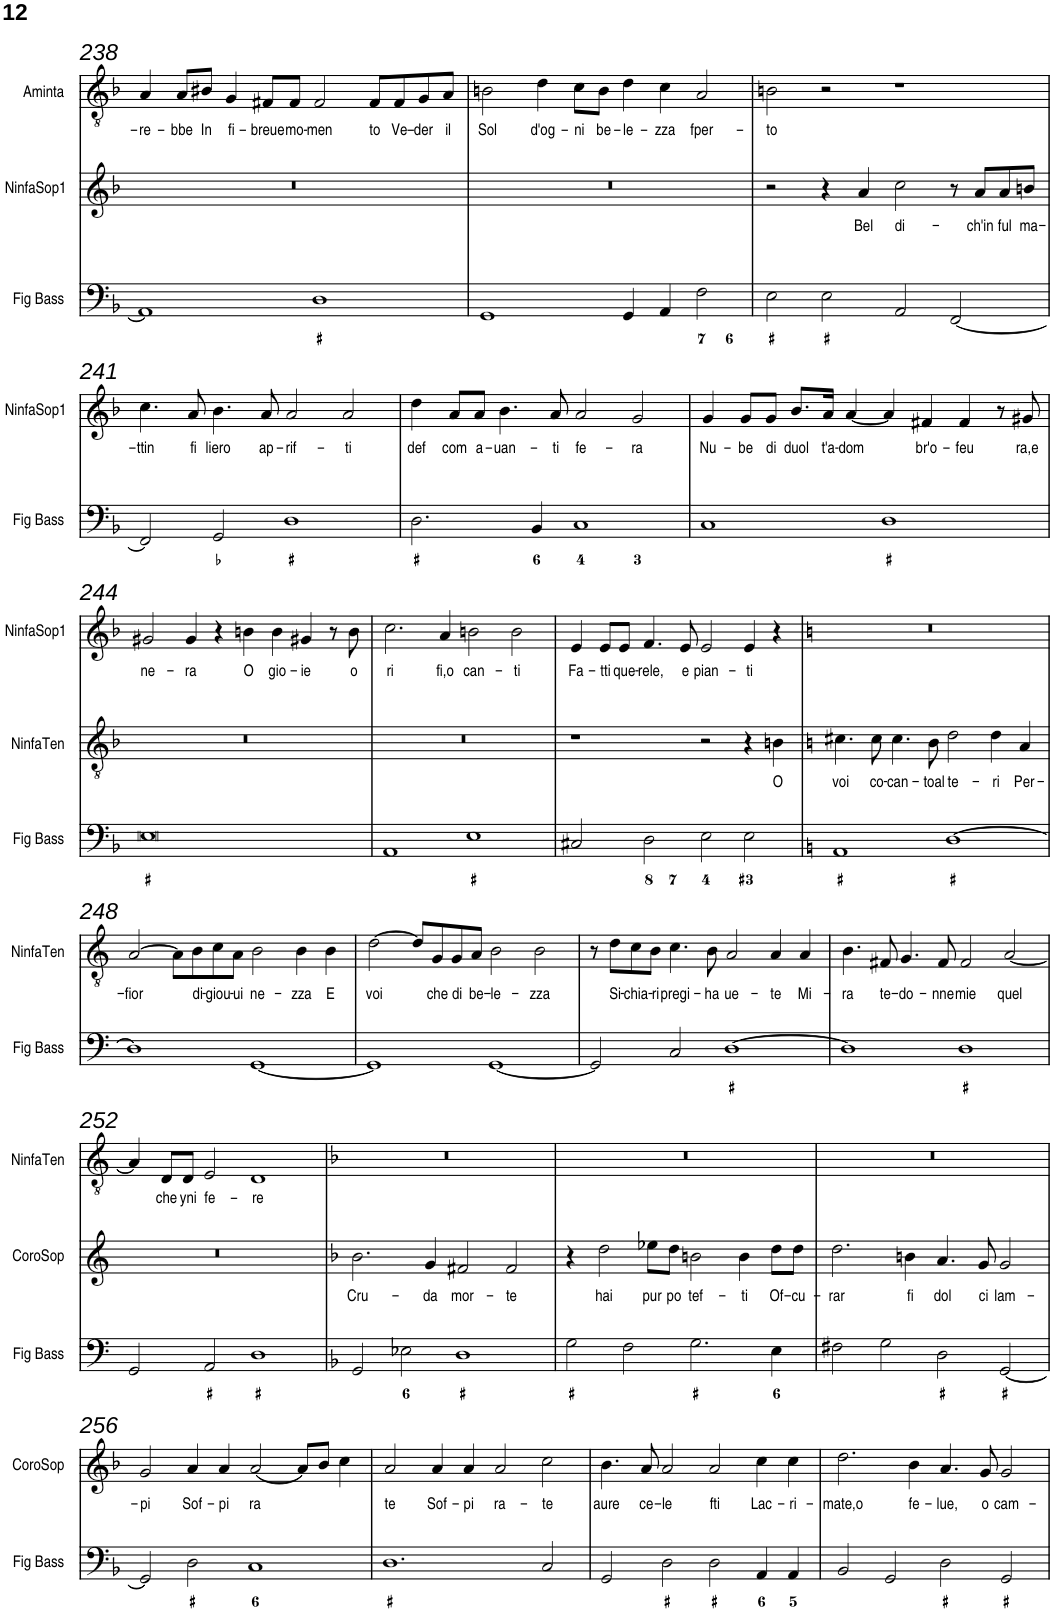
**kern	**kern	**text	**kern	**text	**kern	**text	**kern	**text
*part5	*part4	*part4	*part3	*part3	*part2	*part2	*part1	*part1
*staff5	*staff4	*staff4	*staff3	*staff3	*staff2	*staff2	*staff1	*staff1
*I"Fig Bass	*I"CoroSop	*	*I"NinfaTen	*	*I"NinfaSop1	*	*I"Aminta	*
*I'Fig Bass	*I'CoroSop	*	*I'NinfaTen	*	*I'NinfaSop1	*	*I'Aminta	*
!!LO:PB:g=z
*clefF4	*clefG2	*	*clefGv2	*	*clefG2	*	*clefGv2	*
*k[b-]	*k[b-]	*	*k[b-]	*	*k[b-]	*	*k[b-]	*
*M4/2	*M4/2	*	*M4/2	*	*M4/2	*	*M4/2	*
=238	=238	=238	=238	=238	=238	=238	=238	=238
!	!	!	!	!	!	!	!	!LO:LY:b
1AA]	0r	.	0r	.	0r	.	4A/	-re-
!	!	!	!	!	!	!	!	!LO:LY:b
.	.	.	.	.	.	.	8A/L	-bbe
!	!	!	!	!	!	!	!	!LO:LY:b
.	.	.	.	.	.	.	8B#X/J	In
!	!	!	!	!	!	!	!	!LO:LY:b
.	.	.	.	.	.	.	4G/	fi-
!	!	!	!	!	!	!	!	!LO:LY:b
.	.	.	.	.	.	.	8F#X/L	-breue
!	!	!	!	!	!	!	!	!LO:LY:b
.	.	.	.	.	.	.	8F#/J	mo-
!	!	!	!	!	!	!	!	!LO:LY:b
1D	.	.	.	.	.	.	2F#/	-men
!	!	!	!	!	!	!	!	!LO:LY:b
.	.	.	.	.	.	.	8F#/L	to
!	!	!	!	!	!	!	!	!LO:LY:b
.	.	.	.	.	.	.	8F#/	Ve-
!	!	!	!	!	!	!	!	!LO:LY:b
.	.	.	.	.	.	.	8G/	-der
!	!	!	!	!	!	!	!	!LO:LY:b
.	.	.	.	.	.	.	8A/J	il
=239	=239	=239	=239	=239	=239	=239	=239	=239
!	!	!	!	!	!	!	!	!LO:LY:b
1GG	0r	.	0r	.	0r	.	2Bn\	Sol
!	!	!	!	!	!	!	!	!LO:LY:b
.	.	.	.	.	.	.	4d\	d'og-
!	!	!	!	!	!	!	!	!LO:LY:b
.	.	.	.	.	.	.	8c\L	-ni
!	!	!	!	!	!	!	!	!LO:LY:b
.	.	.	.	.	.	.	8B\J	be-
!	!	!	!	!	!	!	!	!LO:LY:b
4GG/	.	.	.	.	.	.	4d\	-le-
!	!	!	!	!	!	!	!	!LO:LY:b
4AA/	.	.	.	.	.	.	4c\	-zza
!	!	!	!	!	!	!	!	!LO:LY:b
2F\	.	.	.	.	.	.	2A/	fper-
=240	=240	=240	=240	=240	=240	=240	=240	=240
!	!	!	!	!	!	!	!	!LO:LY:b
2E\	0r	.	0r	.	2r	.	2Bn\	-to
2E\	.	.	.	.	4r	.	2r	.
!	!	!	!	!	!	!LO:LY:b	!	!
.	.	.	.	.	4a/	Bel	.	.
!	!	!	!	!	!	!LO:LY:b	!	!
2AA/	.	.	.	.	2cc\	di-	1r	.
[2FF/	.	.	.	.	8r	.	.	.
!	!	!	!	!	!	!LO:LY:b	!	!
.	.	.	.	.	8a/L	-ch'in	.	.
!	!	!	!	!	!	!LO:LY:b	!	!
.	.	.	.	.	8a/	ful	.	.
!	!	!	!	!	!	!LO:LY:b	!	!
.	.	.	.	.	8bn/J	ma-	.	.
!!LO:LB:g=z
=241	=241	=241	=241	=241	=241	=241	=241	=241
!	!	!	!	!	!	!LO:LY:b	!	!
2FF/]	0r	.	0r	.	4.cc\	-ttin	0r	.
!	!	!	!	!	!	!LO:LY:b	!	!
.	.	.	.	.	8a/	fi	.	.
!	!	!	!	!	!	!LO:LY:b	!	!
2GG/	.	.	.	.	4.b-\	liero	.	.
!	!	!	!	!	!	!LO:LY:b	!	!
.	.	.	.	.	8a/	ap-	.	.
!	!	!	!	!	!	!LO:LY:b	!	!
1D	.	.	.	.	2a/	-rif-	.	.
!	!	!	!	!	!	!LO:LY:b	!	!
.	.	.	.	.	2a/	-ti	.	.
=242	=242	=242	=242	=242	=242	=242	=242	=242
!	!	!	!	!	!	!LO:LY:b	!	!
2.D\	0r	.	0r	.	4dd\	def	0r	.
!	!	!	!	!	!	!LO:LY:b	!	!
.	.	.	.	.	8a/L	com	.	.
!	!	!	!	!	!	!LO:LY:b	!	!
.	.	.	.	.	8a/J	a-	.	.
!	!	!	!	!	!	!LO:LY:b	!	!
.	.	.	.	.	4.b-\	-uan-	.	.
4BB-/	.	.	.	.	.	.	.	.
!	!	!	!	!	!	!LO:LY:b	!	!
.	.	.	.	.	8a/	-ti	.	.
!	!	!	!	!	!	!LO:LY:b	!	!
1C	.	.	.	.	2a/	fe-	.	.
!	!	!	!	!	!	!LO:LY:b	!	!
.	.	.	.	.	2g/	-ra	.	.
=243	=243	=243	=243	=243	=243	=243	=243	=243
!	!	!	!	!	!	!LO:LY:b	!	!
1C	0r	.	0r	.	4g/	Nu-	0r	.
!	!	!	!	!	!	!LO:LY:b	!	!
.	.	.	.	.	8g/L	-be	.	.
!	!	!	!	!	!	!LO:LY:b	!	!
.	.	.	.	.	8g/J	di	.	.
!	!	!	!	!	!	!LO:LY:b	!	!
.	.	.	.	.	8.b-/L	duol	.	.
!	!	!	!	!	!	!LO:LY:b	!	!
.	.	.	.	.	16a/Jk	t'a-	.	.
!	!	!	!	!	!	!LO:LY:b	!	!
.	.	.	.	.	[4a/	-dom	.	.
1D	.	.	.	.	4a/]	.	.	.
!	!	!	!	!	!	!LO:LY:b	!	!
.	.	.	.	.	4f#X/	br'o-	.	.
!	!	!	!	!	!	!LO:LY:b	!	!
.	.	.	.	.	4f#/	-feu	.	.
.	.	.	.	.	8r	.	.	.
!	!	!	!	!	!	!LO:LY:b	!	!
.	.	.	.	.	8g#X/	ra,e	.	.
!!LO:LB:g=z
=244	=244	=244	=244	=244	=244	=244	=244	=244
!	!	!	!	!	!	!LO:LY:b	!	!
0E	0r	.	0r	.	2g#X/	ne-	0r	.
!	!	!	!	!	!	!LO:LY:b	!	!
.	.	.	.	.	4g#/	-ra	.	.
.	.	.	.	.	4r	.	.	.
!	!	!	!	!	!	!LO:LY:b	!	!
.	.	.	.	.	4bn\	O	.	.
!	!	!	!	!	!	!LO:LY:b	!	!
.	.	.	.	.	4b\	gio-	.	.
!	!	!	!	!	!	!LO:LY:b	!	!
.	.	.	.	.	4g#X/	-ie	.	.
.	.	.	.	.	8r	.	.	.
!	!	!	!	!	!	!LO:LY:b	!	!
.	.	.	.	.	8b\	o	.	.
=245	=245	=245	=245	=245	=245	=245	=245	=245
!	!	!	!	!	!	!LO:LY:b	!	!
1AA	0r	.	0r	.	2.cc\	ri	0r	.
!	!	!	!	!	!	!LO:LY:b	!	!
.	.	.	.	.	4a/	fi,o	.	.
!	!	!	!	!	!	!LO:LY:b	!	!
1E	.	.	.	.	2bn\	can-	.	.
!	!	!	!	!	!	!LO:LY:b	!	!
.	.	.	.	.	2b\	-ti	.	.
=246	=246	=246	=246	=246	=246	=246	=246	=246
!	!	!	!	!	!	!LO:LY:b	!	!
2C#X/	0r	.	1r	.	4e/	Fa-	0r	.
!	!	!	!	!	!	!LO:LY:b	!	!
.	.	.	.	.	8e/L	-tti	.	.
!	!	!	!	!	!	!LO:LY:b	!	!
.	.	.	.	.	8e/J	que-	.	.
!	!	!	!	!	!	!LO:LY:b	!	!
2D\	.	.	.	.	4.f/	-rele,	.	.
!	!	!	!	!	!	!LO:LY:b	!	!
.	.	.	.	.	8e/	e	.	.
!	!	!	!	!	!	!LO:LY:b	!	!
2E\	.	.	2r	.	2e/	pian-	.	.
!	!	!	!	!	!	!LO:LY:b	!	!
2E\	.	.	4r	.	4e/	-ti	.	.
!	!	!	!	!LO:LY:b	!	!	!	!
.	.	.	4Bn\	O	4r	.	.	.
=247	=247	=247	=247	=247	=247	=247	=247	=247
*k[]	*k[]	*	*k[]	*	*k[]	*	*k[]	*
!	!	!	!	!LO:LY:b	!	!	!	!
1AA	0r	.	4.c#X\	voi	0r	.	0r	.
!	!	!	!	!LO:LY:b	!	!	!	!
.	.	.	8c#\	co-	.	.	.	.
!	!	!	!	!LO:LY:b	!	!	!	!
.	.	.	4.c#\	-can-	.	.	.	.
!	!	!	!	!LO:LY:b	!	!	!	!
.	.	.	8B\	-toal	.	.	.	.
!	!	!	!	!LO:LY:b	!	!	!	!
[1D	.	.	2d\	te-	.	.	.	.
!	!	!	!	!LO:LY:b	!	!	!	!
.	.	.	4d\	-ri	.	.	.	.
!	!	!	!	!LO:LY:b	!	!	!	!
.	.	.	4A/	Per-	.	.	.	.
!!LO:LB:g=z
=248	=248	=248	=248	=248	=248	=248	=248	=248
!	!	!	!	!LO:LY:b	!	!	!	!
1D]	0r	.	[2A/	-fior	0r	.	0r	.
.	.	.	8A\L]	.	.	.	.	.
!	!	!	!	!LO:LY:b	!	!	!	!
.	.	.	8B\	di-	.	.	.	.
!	!	!	!	!LO:LY:b	!	!	!	!
.	.	.	8c\	-giou-	.	.	.	.
!	!	!	!	!LO:LY:b	!	!	!	!
.	.	.	8A\J	-ui	.	.	.	.
!	!	!	!	!LO:LY:b	!	!	!	!
[1GG	.	.	2B\	ne-	.	.	.	.
!	!	!	!	!LO:LY:b	!	!	!	!
.	.	.	4B\	-zza	.	.	.	.
!	!	!	!	!LO:LY:b	!	!	!	!
.	.	.	4B\	E	.	.	.	.
=249	=249	=249	=249	=249	=249	=249	=249	=249
!	!	!	!	!LO:LY:b	!	!	!	!
1GG]	0r	.	[2d\	voi	0r	.	0r	.
.	.	.	8d/L]	.	.	.	.	.
!	!	!	!	!LO:LY:b	!	!	!	!
.	.	.	8G/	che	.	.	.	.
!	!	!	!	!LO:LY:b	!	!	!	!
.	.	.	8G/	di	.	.	.	.
!	!	!	!	!LO:LY:b	!	!	!	!
.	.	.	8A/J	be-	.	.	.	.
!	!	!	!	!LO:LY:b	!	!	!	!
[1GG	.	.	2B\	-le-	.	.	.	.
!	!	!	!	!LO:LY:b	!	!	!	!
.	.	.	2B\	-zza	.	.	.	.
=250	=250	=250	=250	=250	=250	=250	=250	=250
2GG/]	0r	.	8r	.	0r	.	0r	.
!	!	!	!	!LO:LY:b	!	!	!	!
.	.	.	8d\L	Si-	.	.	.	.
!	!	!	!	!LO:LY:b	!	!	!	!
.	.	.	8c\	-chia-	.	.	.	.
!	!	!	!	!LO:LY:b	!	!	!	!
.	.	.	8B\J	-ri	.	.	.	.
!	!	!	!	!LO:LY:b	!	!	!	!
2C/	.	.	4.c\	pregi-	.	.	.	.
!	!	!	!	!LO:LY:b	!	!	!	!
.	.	.	8B\	-ha	.	.	.	.
!	!	!	!	!LO:LY:b	!	!	!	!
[1D	.	.	2A/	ue-	.	.	.	.
!	!	!	!	!LO:LY:b	!	!	!	!
.	.	.	4A/	-te	.	.	.	.
!	!	!	!	!LO:LY:b	!	!	!	!
.	.	.	4A/	Mi-	.	.	.	.
=251	=251	=251	=251	=251	=251	=251	=251	=251
!	!	!	!	!LO:LY:b	!	!	!	!
1D]	0r	.	4.B\	-ra	0r	.	0r	.
!	!	!	!	!LO:LY:b	!	!	!	!
.	.	.	8F#X/	te-	.	.	.	.
!	!	!	!	!LO:LY:b	!	!	!	!
.	.	.	4.G/	-do-	.	.	.	.
!	!	!	!	!LO:LY:b	!	!	!	!
.	.	.	8F#/	-nne	.	.	.	.
!	!	!	!	!LO:LY:b	!	!	!	!
1D	.	.	2F#/	mie	.	.	.	.
!	!	!	!	!LO:LY:b	!	!	!	!
.	.	.	[2A/	quel	.	.	.	.
!!LO:LB:g=z
=252	=252	=252	=252	=252	=252	=252	=252	=252
2GG/	0r	.	4A/]	.	0r	.	0r	.
!	!	!	!	!LO:LY:b	!	!	!	!
.	.	.	8D/L	che	.	.	.	.
!	!	!	!	!LO:LY:b	!	!	!	!
.	.	.	8D/J	yni	.	.	.	.
!	!	!	!	!LO:LY:b	!	!	!	!
2AA/	.	.	2E/	fe-	.	.	.	.
!	!	!	!	!LO:LY:b	!	!	!	!
1D	.	.	1D	-re	.	.	.	.
=253	=253	=253	=253	=253	=253	=253	=253	=253
*k[b-]	*k[b-]	*	*k[b-]	*	*k[b-]	*	*k[b-]	*
!	!	!LO:LY:b	!	!	!	!	!	!
2GG/	2.b-\	Cru-	0r	.	0r	.	0r	.
2E-X\	.	.	.	.	.	.	.	.
!	!	!LO:LY:b	!	!	!	!	!	!
.	4g/	-da	.	.	.	.	.	.
!	!	!LO:LY:b	!	!	!	!	!	!
1D	2f#X/	mor-	.	.	.	.	.	.
!	!	!LO:LY:b	!	!	!	!	!	!
.	2f#/	-te	.	.	.	.	.	.
=254	=254	=254	=254	=254	=254	=254	=254	=254
2G\	4r	.	0r	.	0r	.	0r	.
!	!	!LO:LY:b	!	!	!	!	!	!
.	2dd\	hai	.	.	.	.	.	.
2F\	.	.	.	.	.	.	.	.
!	!	!LO:LY:b	!	!	!	!	!	!
.	8ee-X\L	pur	.	.	.	.	.	.
!	!	!LO:LY:b	!	!	!	!	!	!
.	8dd\J	po	.	.	.	.	.	.
!	!	!LO:LY:b	!	!	!	!	!	!
2.G\	2bn\	tef-	.	.	.	.	.	.
!	!	!LO:LY:b	!	!	!	!	!	!
.	4b\	-ti	.	.	.	.	.	.
!	!	!LO:LY:b	!	!	!	!	!	!
4E\	8dd\L	Of-	.	.	.	.	.	.
!	!	!LO:LY:b	!	!	!	!	!	!
.	8dd\J	-cu-	.	.	.	.	.	.
=255	=255	=255	=255	=255	=255	=255	=255	=255
!	!	!LO:LY:b	!	!	!	!	!	!
2F#X\	2.dd\	-rar	0r	.	0r	.	0r	.
2G\	.	.	.	.	.	.	.	.
!	!	!LO:LY:b	!	!	!	!	!	!
.	4bn\	fi	.	.	.	.	.	.
!	!	!LO:LY:b	!	!	!	!	!	!
2D\	4.a/	dol	.	.	.	.	.	.
!	!	!LO:LY:b	!	!	!	!	!	!
.	8g/	ci	.	.	.	.	.	.
!	!	!LO:LY:b	!	!	!	!	!	!
[2GG/	2g/	lam-	.	.	.	.	.	.
!!LO:LB:g=z
=256	=256	=256	=256	=256	=256	=256	=256	=256
!	!	!LO:LY:b	!	!	!	!	!	!
2GG/]	2g/	-pi	0r	.	0r	.	0r	.
!	!	!LO:LY:b	!	!	!	!	!	!
2D\	4a/	Sof-	.	.	.	.	.	.
!	!	!LO:LY:b	!	!	!	!	!	!
.	4a/	-pi	.	.	.	.	.	.
!	!	!LO:LY:b	!	!	!	!	!	!
1C	[2a/	ra	.	.	.	.	.	.
.	8a/L]	.	.	.	.	.	.	.
.	8b-/J	.	.	.	.	.	.	.
.	4cc\	.	.	.	.	.	.	.
=257	=257	=257	=257	=257	=257	=257	=257	=257
!	!	!LO:LY:b	!	!	!	!	!	!
1.D	2a/	te	0r	.	0r	.	0r	.
!	!	!LO:LY:b	!	!	!	!	!	!
.	4a/	Sof-	.	.	.	.	.	.
!	!	!LO:LY:b	!	!	!	!	!	!
.	4a/	-pi	.	.	.	.	.	.
!	!	!LO:LY:b	!	!	!	!	!	!
.	2a/	ra-	.	.	.	.	.	.
!	!	!LO:LY:b	!	!	!	!	!	!
2C/	2cc\	-te	.	.	.	.	.	.
=258	=258	=258	=258	=258	=258	=258	=258	=258
!	!	!LO:LY:b	!	!	!	!	!	!
2GG/	4.b-\	aure	0r	.	0r	.	0r	.
!	!	!LO:LY:b	!	!	!	!	!	!
.	8a/	ce-	.	.	.	.	.	.
!	!	!LO:LY:b	!	!	!	!	!	!
2D\	2a/	-le	.	.	.	.	.	.
!	!	!LO:LY:b	!	!	!	!	!	!
2D\	2a/	fti	.	.	.	.	.	.
!	!	!LO:LY:b	!	!	!	!	!	!
4AA/	4cc\	Lac-	.	.	.	.	.	.
!	!	!LO:LY:b	!	!	!	!	!	!
4AA/	4cc\	-ri-	.	.	.	.	.	.
=259	=259	=259	=259	=259	=259	=259	=259	=259
!	!	!LO:LY:b	!	!	!	!	!	!
2BB-/	2.dd\	-mate,o	0r	.	0r	.	0r	.
2GG/	.	.	.	.	.	.	.	.
!	!	!LO:LY:b	!	!	!	!	!	!
.	4b-\	fe-	.	.	.	.	.	.
!	!	!LO:LY:b	!	!	!	!	!	!
2D\	4.a/	-lue,	.	.	.	.	.	.
!	!	!LO:LY:b	!	!	!	!	!	!
.	8g/	o	.	.	.	.	.	.
!	!	!LO:LY:b	!	!	!	!	!	!
2GG/	2g/	cam-	.	.	.	.	.	.
=	=	=	=	=	=	=	=	=
*-	*-	*-	*-	*-	*-	*-	*-	*-
